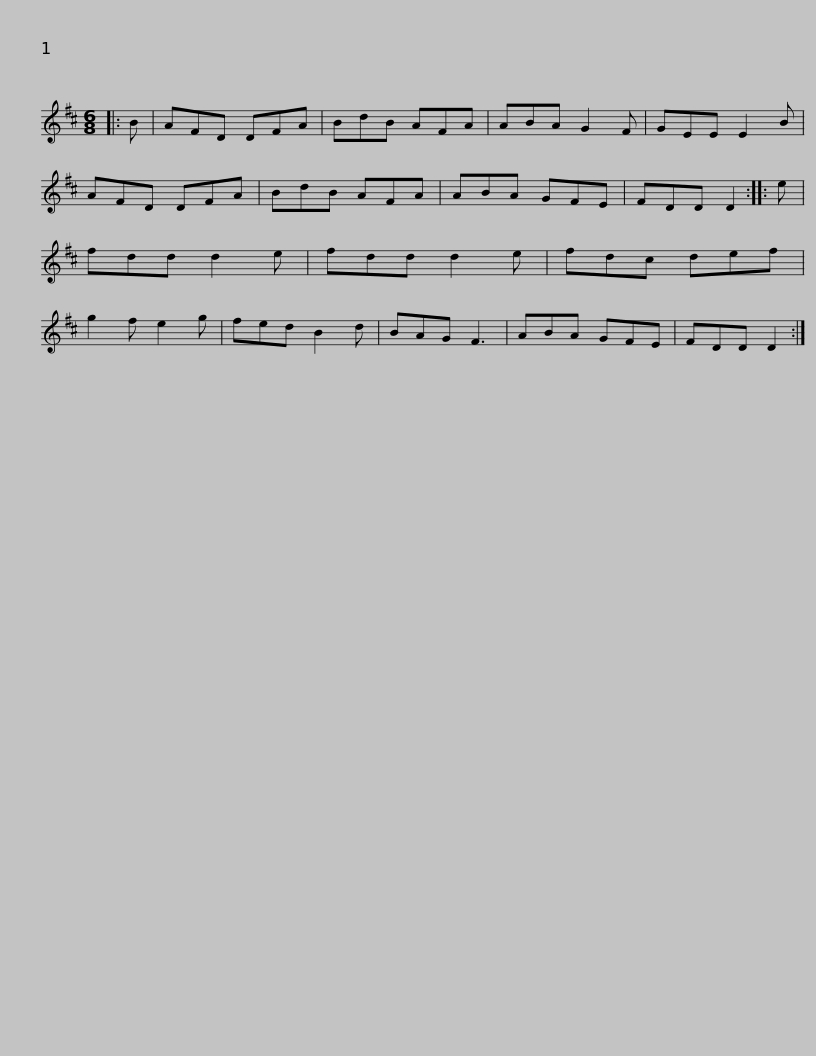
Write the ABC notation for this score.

X:1
L:1/8
M:6/8
I:linebreak $
K:D
V:1 treble
V:1
|: B | AFD DFA | BdB AFA | ABA G2 F | GEE E2 B | %5
 AFD DFA | BdB AFA | ABA GFE |$ FDD D2 :: e | %10
 fdd d2 e | fdd d2 e | fdc def | g2 f e2 g | fed B2 d | %15
 BAG F3 | ABA GFE |$ FDD D2 :| %18
